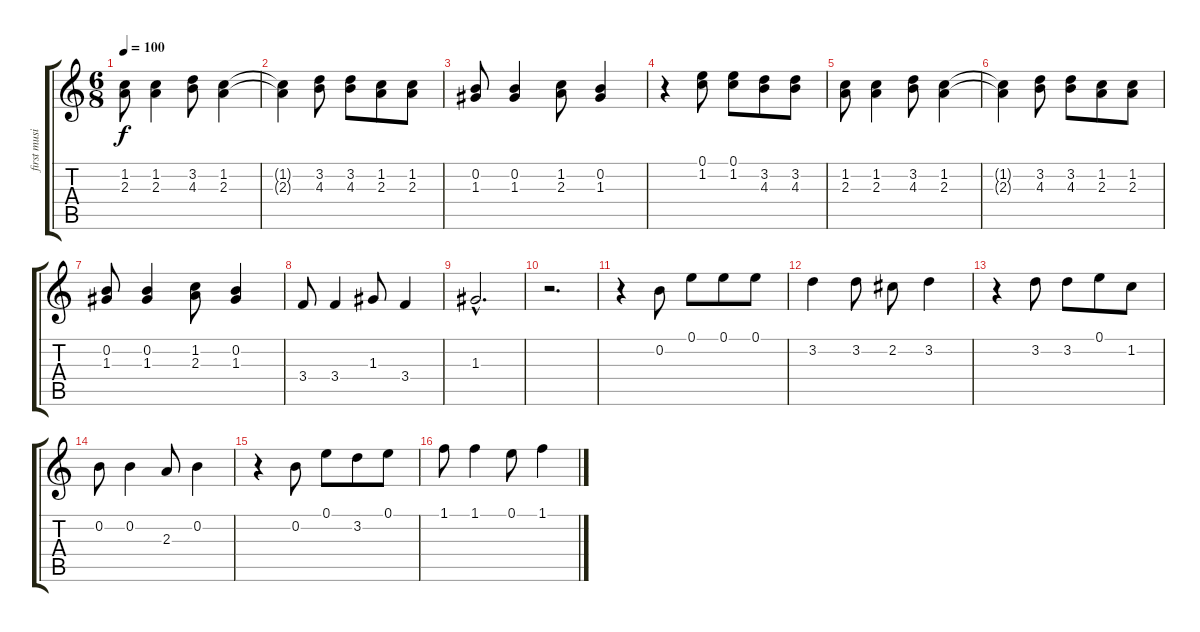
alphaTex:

\track ("first music + vocal (ebi)" "first musi") {instrument acousticguitarsteel}
\staff {score tabs}
\tuning (E4 B3 G3 D3 A2 E2) {hide}
\ts (6 8)
\tempo 100
\clef g2
\ks c
(1.2 2.3).8{dy f} (1.2 2.3).4 (3.2 4.3).8 (1.2 2.3).4 |
(1.2{t} 2.3{t}).4 (3.2 4.3).8 (3.2 4.3).8 (1.2 2.3).8 (1.2 2.3).8 |
(0.2 1.3).8 (0.2 1.3).4 (1.2 2.3).8 (0.2 1.3).4 |
r.4 (0.1 1.2).8 (0.1 1.2).8 (3.2 4.3).8 (3.2 4.3).8 |
(1.2 2.3).8 (1.2 2.3).4 (3.2 4.3).8 (1.2 2.3).4 |
(1.2{t} 2.3{t}).4 (3.2 4.3).8 (3.2 4.3).8 (1.2 2.3).8 (1.2 2.3).8 |
(0.2 1.3).8 (0.2 1.3).4 (1.2 2.3).8 (0.2 1.3).4 |
3.4.8 3.4.4 1.3.8 3.4.4 |
1.3{hac}.2{d} |
r.2{d} |
r.4 0.2.8 0.1.8 0.1.8 0.1.8 |
3.2.4 3.2.8 2.2.8 3.2.4 |
r.4 3.2.8 3.2.8 0.1.8 1.2.8 |
0.2.8 0.2.4 2.3.8 0.2.4 |
r.4 0.2.8 0.1.8 3.2.8 0.1.8 |
1.1.8 1.1.4 0.1.8 1.1.4
